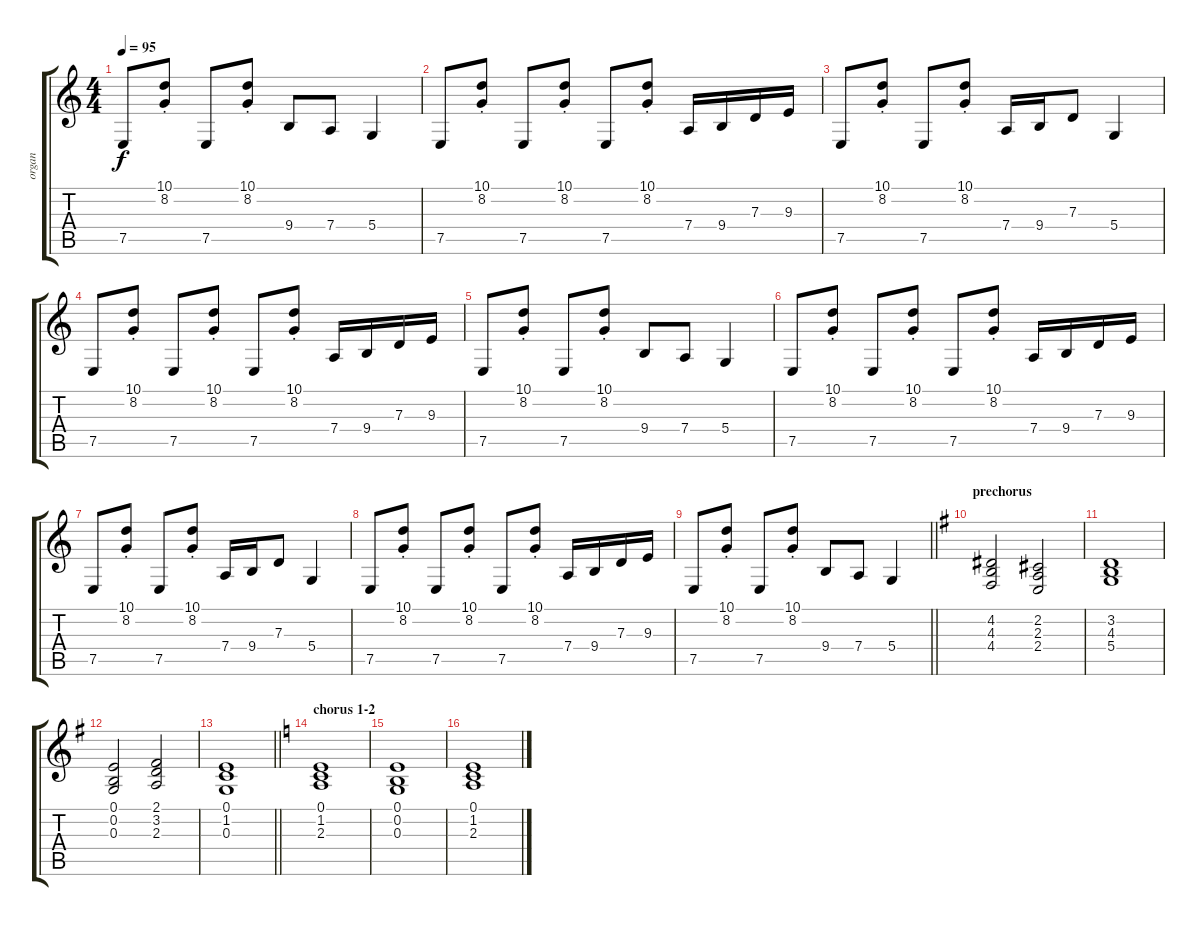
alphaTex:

\track ("organ" "organ") {instrument rockorgan}
\staff {score tabs}
\tuning (E4 B3 G3 D3 A2 E2) {hide}
\ts (4 4)
\tempo 95
\clef g2
\ks c
7.5.8{dy f} (10.1{st} 8.2{st}).8 7.5.8 (10.1{st} 8.2{st}).8 9.4.8 7.4.8 5.4.4 |
7.5.8 (10.1{st} 8.2{st}).8 7.5.8 (10.1{st} 8.2{st}).8 7.5.8 (10.1{st} 8.2{st}).8 7.4.16 9.4.16 7.3.16 9.3.16 |
7.5.8 (10.1{st} 8.2{st}).8 7.5.8 (10.1{st} 8.2{st}).8 7.4.16 9.4.16 7.3.8 5.4.4 |
7.5.8 (10.1{st} 8.2{st}).8 7.5.8 (10.1{st} 8.2{st}).8 7.5.8 (10.1{st} 8.2{st}).8 7.4.16 9.4.16 7.3.16 9.3.16 |
7.5.8 (10.1{st} 8.2{st}).8 7.5.8 (10.1{st} 8.2{st}).8 9.4.8 7.4.8 5.4.4 |
7.5.8 (10.1{st} 8.2{st}).8 7.5.8 (10.1{st} 8.2{st}).8 7.5.8 (10.1{st} 8.2{st}).8 7.4.16 9.4.16 7.3.16 9.3.16 |
7.5.8 (10.1{st} 8.2{st}).8 7.5.8 (10.1{st} 8.2{st}).8 7.4.16 9.4.16 7.3.8 5.4.4 |
7.5.8 (10.1{st} 8.2{st}).8 7.5.8 (10.1{st} 8.2{st}).8 7.5.8 (10.1{st} 8.2{st}).8 7.4.16 9.4.16 7.3.16 9.3.16 |
\barLineRight lightlight
7.5.8 (10.1{st} 8.2{st}).8 7.5.8 (10.1{st} 8.2{st}).8 9.4.8 7.4.8 5.4.4 |
\section ("" "prechorus")
\ks g
(4.2 4.3 4.4).2{instrument drawbarorgan} (2.2 2.3 2.4).2 |
(3.2 4.3 5.4).1 |
(0.1 0.2 0.3).2 (2.1 3.2 2.3).2 |
\barLineRight lightlight
(0.1 1.2 0.3).1 |
\section ("" "chorus 1-2")
\ks c
(0.1 1.2 2.3).1 |
(0.1 0.2 0.3).1 |
(0.1 1.2 2.3).1
